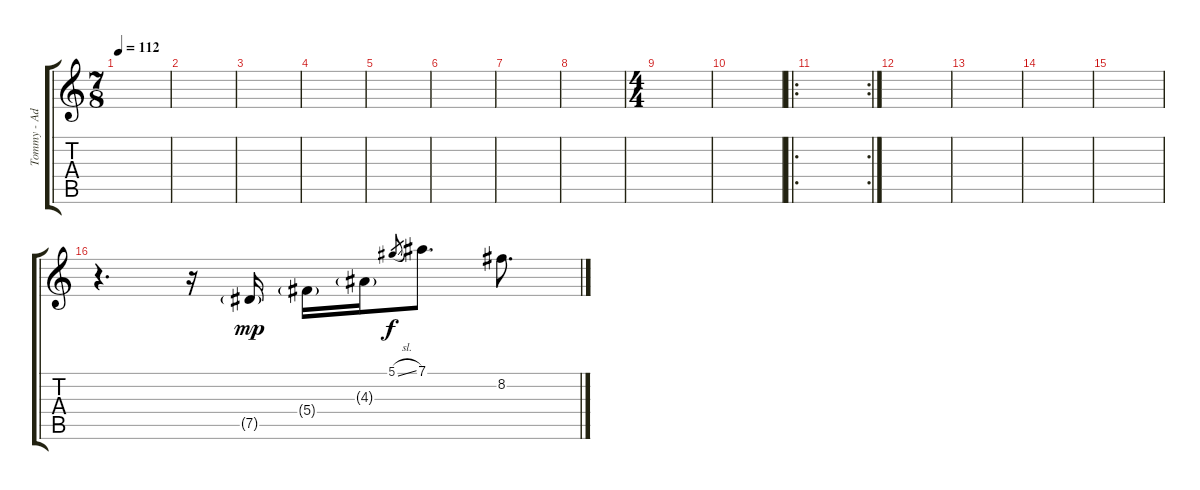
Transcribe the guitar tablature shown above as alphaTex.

\track ("Tommy - Additional Guitar" "Tommy - Ad") {instrument distortionguitar}
\staff {score tabs}
\tuning (Eb4 Bb3 Gb3 Db3 Ab2 Eb2) {hide}
\ts (7 8)
\tempo 112
\clef g2
\ks c
|
|
|
|
|
|
|
|
\ts (4 4)
|
|
\ro
\rc 2
|
|
|
|
|
r.4{d volume 14 balance 8} r.16 7.5{g}.16{dy mp} 5.4{g}.16 4.3{g}.16 5.1{sl}.8{gr dy f} 7.1.8{d} 8.2.8{d}
